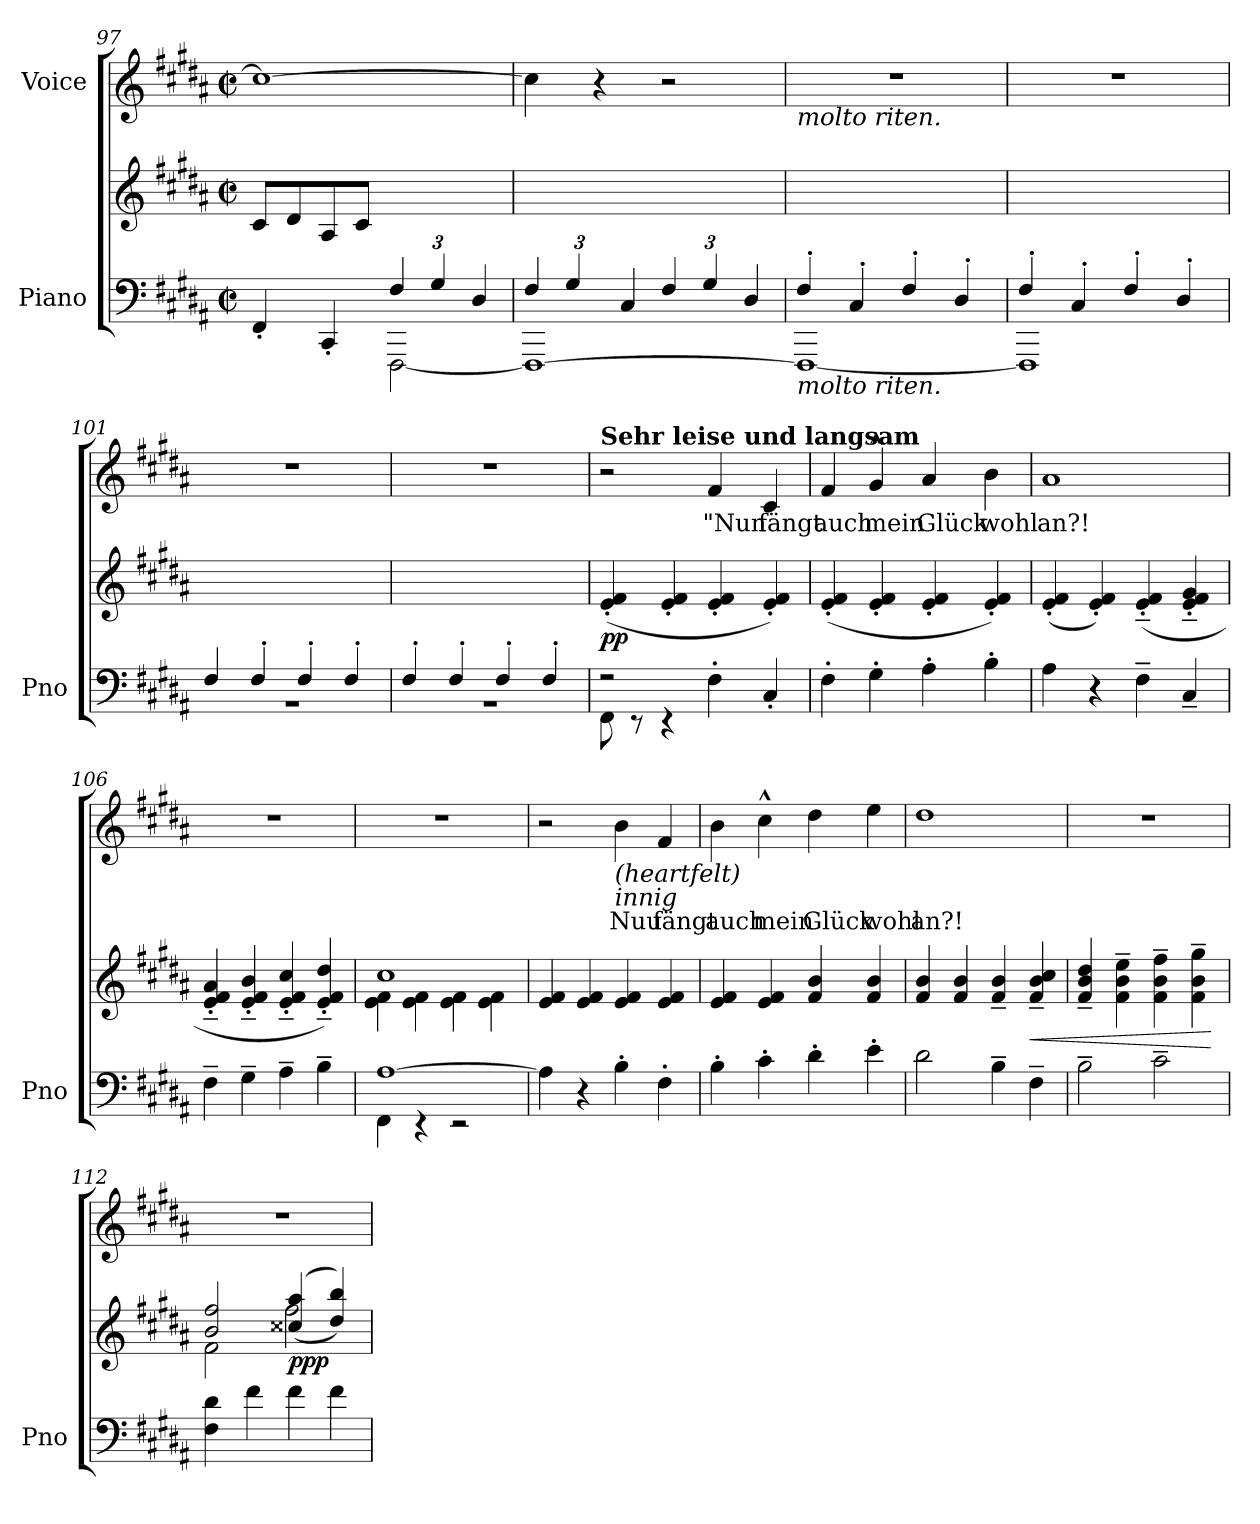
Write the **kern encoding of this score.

**kern	**kern	**dynam	**kern	**text
*part2	*part2	*part2	*part1	*part1
*staff3	*staff2	*staff2/3	*staff1	*staff1
*I"Piano	*	*	*I"Voice	*
*I'Pno	*	*	*	*
!!LO:LB:g=z
*clefF4	*clefG2	*	*clefG2	*
*k[f#c#g#d#a#]	*k[f#c#g#d#a#]	*	*k[f#c#g#d#a#]	*
*M2/2	*M2/2	*	*M2/2	*
*met(c|)	*met(c|)	*	*met(c|)	*
=97	=97	=97	=97	=97
*^	*	*	*	*
2ryy	4FF#'/	8c#/L	.	1cc#_	.
.	.	8d#/	.	.	.
.	4CC#'/	8A#/	.	.	.
.	.	8c#/J	.	.	.
*Xbrackettup	*	*	*	*	*
6F#/	[2FFF#\	2ryy	.	.	.
6G#/	.	.	.	.	.
6D#/	.	.	.	.	.
=98	=98	=98	=98	=98	=98
*	*^	*	*	*	*
6F#/	1ryy	1FFF#_	1ryy	.	4cc#\]	.
6G#/	.	.	.	.	.	.
.	.	.	.	.	4r	.
6C#/	.	.	.	.	.	.
6F#/	.	.	.	.	2r	.
6G#/	.	.	.	.	.	.
6D#/	.	.	.	.	.	.
*	*v	*v	*	*	*	*
=99	=99	=99	=99	=99	=99
!	!	!	!	!LO:TX:b:i:t=molto riten.	!
!LO:TX:b:i:t=molto riten.	!	!	!	!	!
4F#'/	1FFF#_	1ryy	.	1r	.
4C#'/	.	.	.	.	.
4F#'/	.	.	.	.	.
4D#'/	.	.	.	.	.
=100	=100	=100	=100	=100	=100
4F#'/	1FFF#]	1ryy	.	1r	.
4C#'/	.	.	.	.	.
4F#'/	.	.	.	.	.
4D#'/	.	.	.	.	.
=101	=101	=101	=101	=101	=101
4F#/	1r	1ryy	.	1r	.
4F#'>/	.	.	.	.	.
4F#'>/	.	.	.	.	.
4F#'>/	.	.	.	.	.
=102	=102	=102	=102	=102	=102
4F#'>/	1r	1ryy	.	1r	.
4F#'>/	.	.	.	.	.
4F#'>/	.	.	.	.	.
4F#'>/	.	.	.	.	.
!!LO:PB:g=z
=103	=103	=103	=103	=103	=103
!	!	!	!	!LO:TX:a:B:t=Sehr leise und langsam	!
!	!	!	!LO:DY:b	!	!
2r	8FF#\	(4e/' 4f#/'	pp	2r	.
.	8r	.	.	.	.
.	4r	4e/' 4f#/'	.	.	.
!	!	!	!	!	!LO:LY:b
4F#'>\	2ryy	4e/' 4f#/'	.	4f#/	"Nun
!	!	!	!	!	!LO:LY:b
4C#'</	.	4e/' 4f#/')	.	4c#/	fängt
*v	*v	*	*	*	*
=104	=104	=104	=104	=104
!	!	!	!	!LO:LY:b
4F#'\	(4e/' 4f#/'	.	4f#/	auch
!	!	!	!	!LO:LY:b
4G#'\	4e/' 4f#/'	.	4g#^^/	mein
!	!	!	!	!LO:LY:b
4A#'\	4e/' 4f#/'	.	4a#/	Glück
!	!	!	!	!LO:LY:b
4B'\	4e/' 4f#/')	.	4b\	wohl
=105	=105	=105	=105	=105
!	!	!	!	!LO:LY:b
4A#\	(4e/' 4f#/'	.	1a#	an?!
4r	4e/' 4f#/')	.	.	.
4F#~\	(4e/'>~> 4f#/'>~>	.	.	.
4C#~/	4e/'>~> 4f#/'>~> 4g#/'>~>	.	.	.
=106	=106	=106	=106	=106
4F#~\	4e/'>~> 4f#/'>~> 4a#/'>~>	.	1r	.
4G#~\	4e/'>~> 4f#/'>~> 4b/'>~>	.	.	.
4A#~\	4e/'>~> 4f#/'>~> 4cc#/'>~>	.	.	.
4B~\	4e/'>~> 4f#/'>~> 4dd#/'>~>)	.	.	.
=107	=107	=107	=107	=107
*^	*^	*	*	*
[1A#	4FF#\	1cc#	4e\ 4f#\	.	1r	.
.	4r	.	4e\ 4f#\	.	.	.
.	2r	.	4e\ 4f#\	.	.	.
.	.	.	4e\ 4f#\	.	.	.
*v	*v	*	*	*	*	*
*	*v	*v	*	*	*
=108	=108	=108	=108	=108
4A#\]	4e/ 4f#/	.	2r	.
4r	4e/ 4f#/	.	.	.
!	!	!	!LO:TX:b:i:t=(heartfelt)	!
!	!	!	!LO:TX:b:i:t=innig	!
!	!	!	!	!LO:LY:b
4B'\	4e/ 4f#/	.	4b\	Nuu
!	!	!	!	!LO:LY:b
4F#'\	4e/ 4f#/	.	4f#/	fängt
!!LO:LB:g=z
=109	=109	=109	=109	=109
!	!	!	!	!LO:LY:b
4B'\	4e/ 4f#/	.	4b\	auch
!	!	!	!	!LO:LY:b
4c#'\	4e/ 4f#/	.	4cc#^^\	mein
!	!	!	!	!LO:LY:b
4d#'\	4f#/ 4b/	.	4dd#\	Glück
!	!	!	!	!LO:LY:b
4e'\	4f#/ 4b/	.	4ee\	wohl
=110	=110	=110	=110	=110
!	!	!	!	!LO:LY:b
2d#\	4f#/ 4b/	.	1dd#	an?!
.	4f#/ 4b/	.	.	.
4B~\	4f#/~> 4b/~>	.	.	.
!	!	!LO:HP:b	!	!
4F#~\	4f#/~> 4b/~> 4cc#/~>	<	.	.
=111	=111	=111	=111	=111
2B~\	4f#/~> 4b/~> 4dd#/~>	.	1r	.
.	4f#\~ 4b\~ 4ee\~	.	.	.
2c#~\	4f#\~ 4b\~ 4ff#\~	.	.	.
.	4f#\~ 4b\~ 4gg#\~	.	.	.
.	.	[	.	.
=112	=112	=112	=112	=112
*	*^	*	*	*
4F#\ 4d#\	2b/ 2ff#/	2f#\	.	1r	.
4f#\	.	.	.	.	.
!	!	!	!LO:DY:b	!	!
4f#\	((4cc##X/ 4aa#/	2ff#\	ppp	.	.
4f#\	4dd#/ 4bb/))	.	.	.	.
*	*v	*v	*	*	*
=	=	=	=	=
*-	*-	*-	*-	*-
